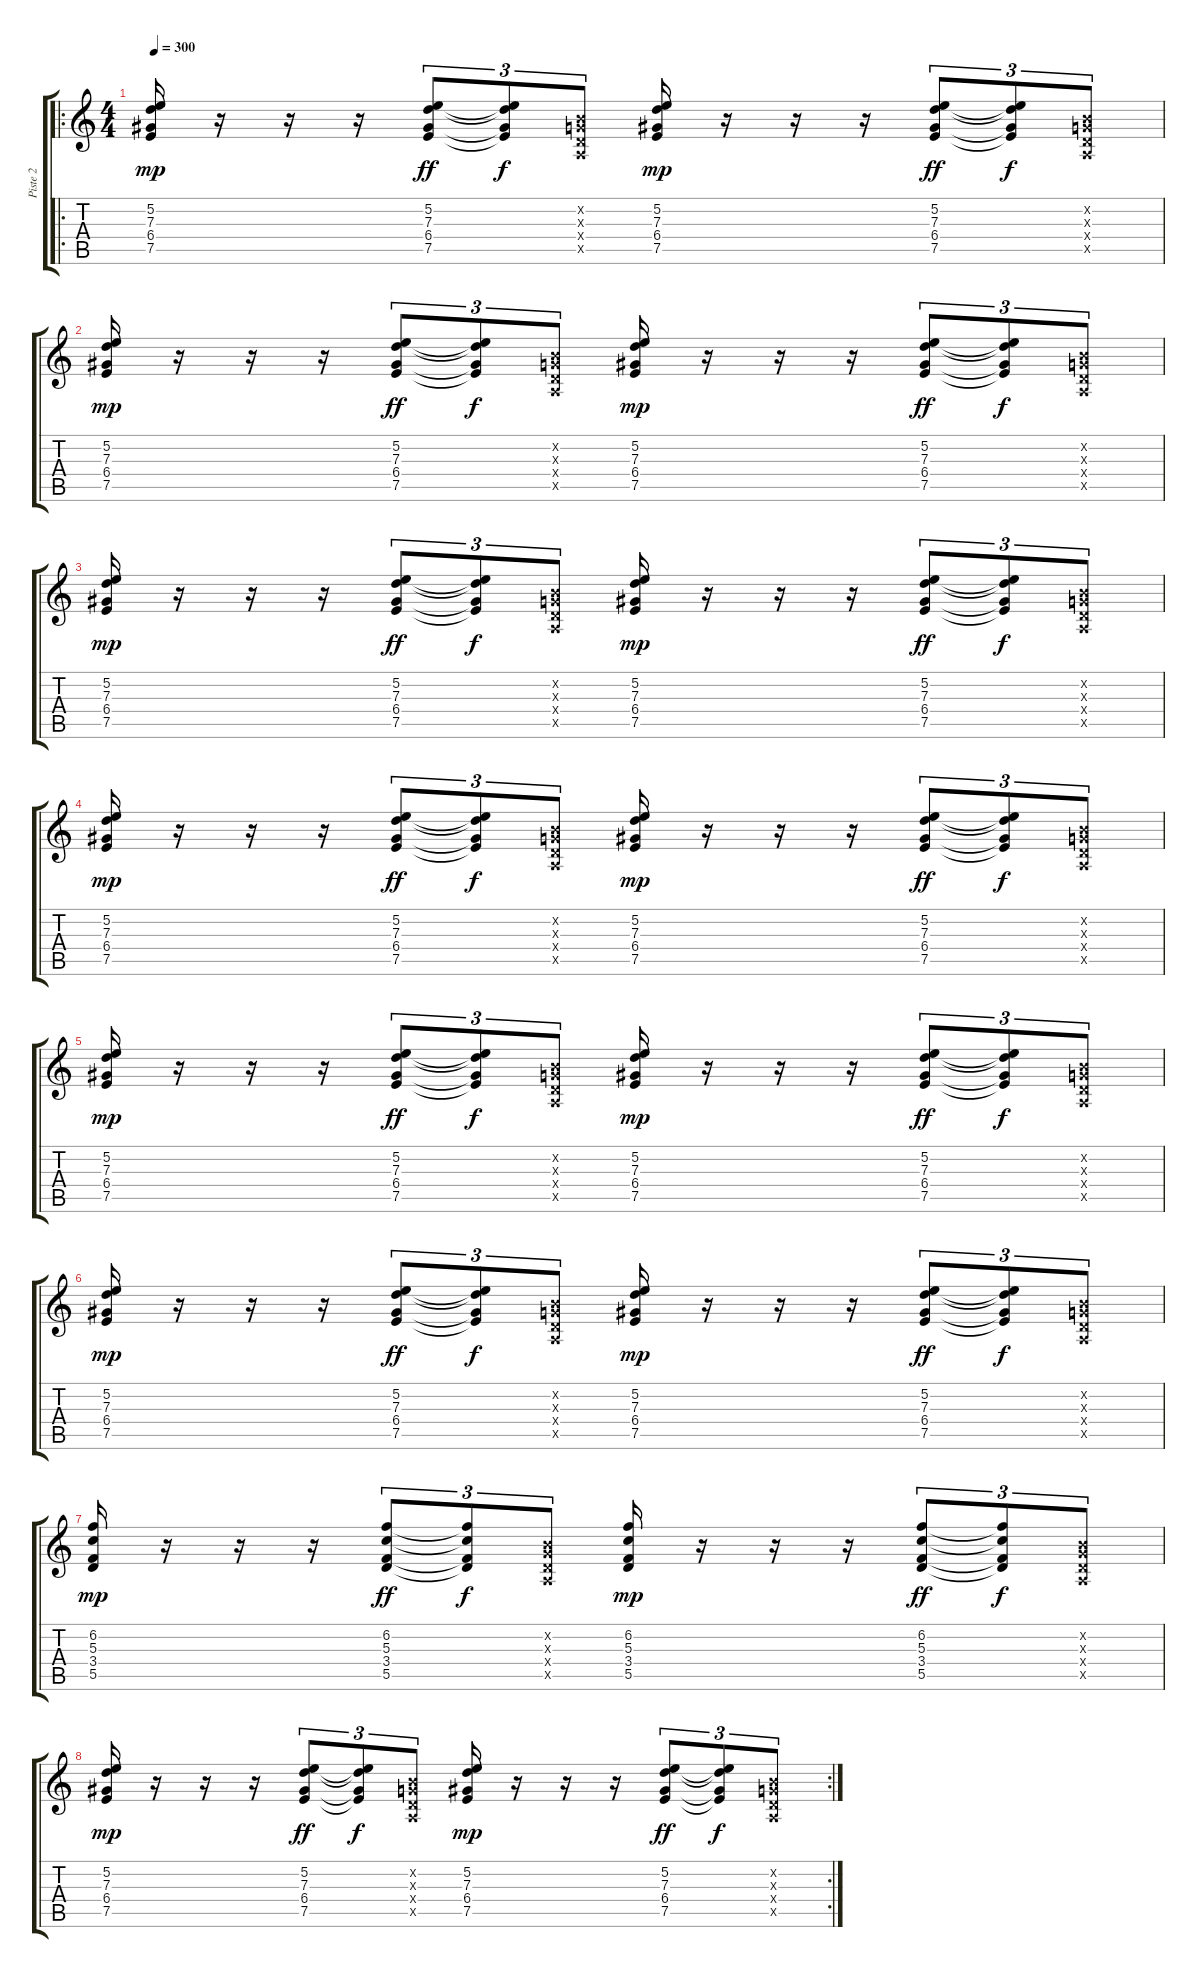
\track ("Piste 2" "Piste 2") {instrument acousticguitarnylon}
\staff {score tabs}
\tuning (E4 B3 G3 D3 A2 E2) {hide}
\ro
\ts (4 4)
\tempo 300
\clef g2
\ks c
(5.2 7.3 6.4 7.5).16{dy mp} r.16 r.16 r.16 (5.2 7.3 6.4 7.5).8{tu (3 2) dy ff} (5.2{t} 7.3{t} 6.4{t} 7.5{t}).8{tu (3 2) dy f} (0.2{x} 0.3{x} 0.4{x} 0.5{x}).8{tu (3 2)} (5.2 7.3 6.4 7.5).16{dy mp} r.16 r.16 r.16 (5.2 7.3 6.4 7.5).8{tu (3 2) dy ff} (5.2{t} 7.3{t} 6.4{t} 7.5{t}).8{tu (3 2) dy f} (0.2{x} 0.3{x} 0.4{x} 0.5{x}).8{tu (3 2)} |
(5.2 7.3 6.4 7.5).16{dy mp} r.16 r.16 r.16 (5.2 7.3 6.4 7.5).8{tu (3 2) dy ff} (5.2{t} 7.3{t} 6.4{t} 7.5{t}).8{tu (3 2) dy f} (0.2{x} 0.3{x} 0.4{x} 0.5{x}).8{tu (3 2)} (5.2 7.3 6.4 7.5).16{dy mp} r.16 r.16 r.16 (5.2 7.3 6.4 7.5).8{tu (3 2) dy ff} (5.2{t} 7.3{t} 6.4{t} 7.5{t}).8{tu (3 2) dy f} (0.2{x} 0.3{x} 0.4{x} 0.5{x}).8{tu (3 2)} |
(5.2 7.3 6.4 7.5).16{dy mp} r.16 r.16 r.16 (5.2 7.3 6.4 7.5).8{tu (3 2) dy ff} (5.2{t} 7.3{t} 6.4{t} 7.5{t}).8{tu (3 2) dy f} (0.2{x} 0.3{x} 0.4{x} 0.5{x}).8{tu (3 2)} (5.2 7.3 6.4 7.5).16{dy mp} r.16 r.16 r.16 (5.2 7.3 6.4 7.5).8{tu (3 2) dy ff} (5.2{t} 7.3{t} 6.4{t} 7.5{t}).8{tu (3 2) dy f} (0.2{x} 0.3{x} 0.4{x} 0.5{x}).8{tu (3 2)} |
(5.2 7.3 6.4 7.5).16{dy mp} r.16 r.16 r.16 (5.2 7.3 6.4 7.5).8{tu (3 2) dy ff} (5.2{t} 7.3{t} 6.4{t} 7.5{t}).8{tu (3 2) dy f} (0.2{x} 0.3{x} 0.4{x} 0.5{x}).8{tu (3 2)} (5.2 7.3 6.4 7.5).16{dy mp} r.16 r.16 r.16 (5.2 7.3 6.4 7.5).8{tu (3 2) dy ff} (5.2{t} 7.3{t} 6.4{t} 7.5{t}).8{tu (3 2) dy f} (0.2{x} 0.3{x} 0.4{x} 0.5{x}).8{tu (3 2)} |
(5.2 7.3 6.4 7.5).16{dy mp} r.16 r.16 r.16 (5.2 7.3 6.4 7.5).8{tu (3 2) dy ff} (5.2{t} 7.3{t} 6.4{t} 7.5{t}).8{tu (3 2) dy f} (0.2{x} 0.3{x} 0.4{x} 0.5{x}).8{tu (3 2)} (5.2 7.3 6.4 7.5).16{dy mp} r.16 r.16 r.16 (5.2 7.3 6.4 7.5).8{tu (3 2) dy ff} (5.2{t} 7.3{t} 6.4{t} 7.5{t}).8{tu (3 2) dy f} (0.2{x} 0.3{x} 0.4{x} 0.5{x}).8{tu (3 2)} |
(5.2 7.3 6.4 7.5).16{dy mp} r.16 r.16 r.16 (5.2 7.3 6.4 7.5).8{tu (3 2) dy ff} (5.2{t} 7.3{t} 6.4{t} 7.5{t}).8{tu (3 2) dy f} (0.2{x} 0.3{x} 0.4{x} 0.5{x}).8{tu (3 2)} (5.2 7.3 6.4 7.5).16{dy mp} r.16 r.16 r.16 (5.2 7.3 6.4 7.5).8{tu (3 2) dy ff} (5.2{t} 7.3{t} 6.4{t} 7.5{t}).8{tu (3 2) dy f} (0.2{x} 0.3{x} 0.4{x} 0.5{x}).8{tu (3 2)} |
(6.2 5.3 3.4 5.5).16{dy mp} r.16 r.16 r.16 (6.2 5.3 3.4 5.5).8{tu (3 2) dy ff} (6.2{t} 5.3{t} 3.4{t} 5.5{t}).8{tu (3 2) dy f} (0.2{x} 0.3{x} 0.4{x} 0.5{x}).8{tu (3 2)} (6.2 5.3 3.4 5.5).16{dy mp} r.16 r.16 r.16 (6.2 5.3 3.4 5.5).8{tu (3 2) dy ff} (6.2{t} 5.3{t} 3.4{t} 5.5{t}).8{tu (3 2) dy f} (0.2{x} 0.3{x} 0.4{x} 0.5{x}).8{tu (3 2)} |
\rc 2
(5.2 7.3 6.4 7.5).16{dy mp} r.16 r.16 r.16 (5.2 7.3 6.4 7.5).8{tu (3 2) dy ff} (5.2{t} 7.3{t} 6.4{t} 7.5{t}).8{tu (3 2) dy f} (0.2{x} 0.3{x} 0.4{x} 0.5{x}).8{tu (3 2)} (5.2 7.3 6.4 7.5).16{dy mp} r.16 r.16 r.16 (5.2 7.3 6.4 7.5).8{tu (3 2) dy ff} (5.2{t} 7.3{t} 6.4{t} 7.5{t}).8{tu (3 2) dy f} (0.2{x} 0.3{x} 0.4{x} 0.5{x}).8{tu (3 2)}
